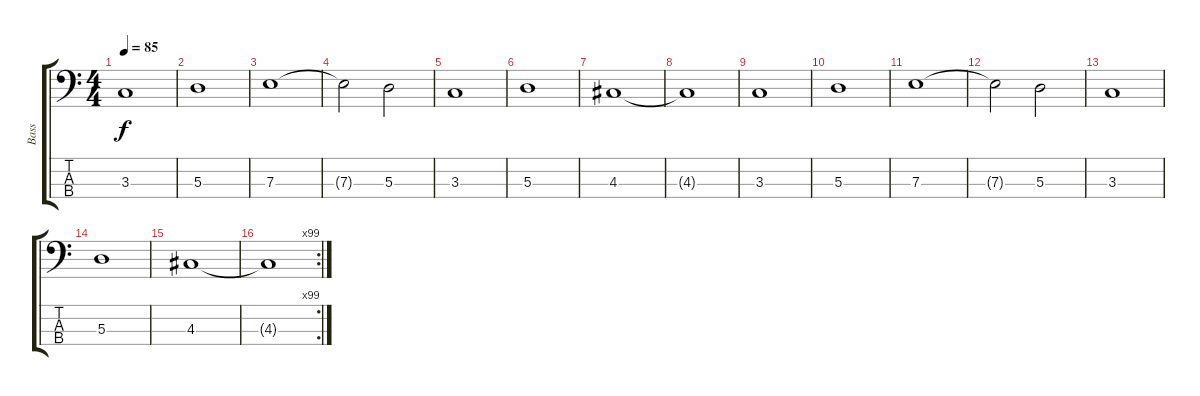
\track ("Bass" "Bass") {instrument electricbassfinger}
\staff {score tabs}
\tuning (G2 D2 A1 E1) {hide}
\ts (4 4)
\tempo 85
\clef f4
\ks c
3.3.1{dy f} |
5.3.1 |
7.3.1 |
7.3{t}.2 5.3.2 |
3.3.1 |
5.3.1 |
4.3.1 |
4.3{t}.1 |
3.3.1 |
5.3.1 |
7.3.1 |
7.3{t}.2 5.3.2 |
3.3.1 |
5.3.1 |
4.3.1 |
\rc 99
4.3{t}.1
